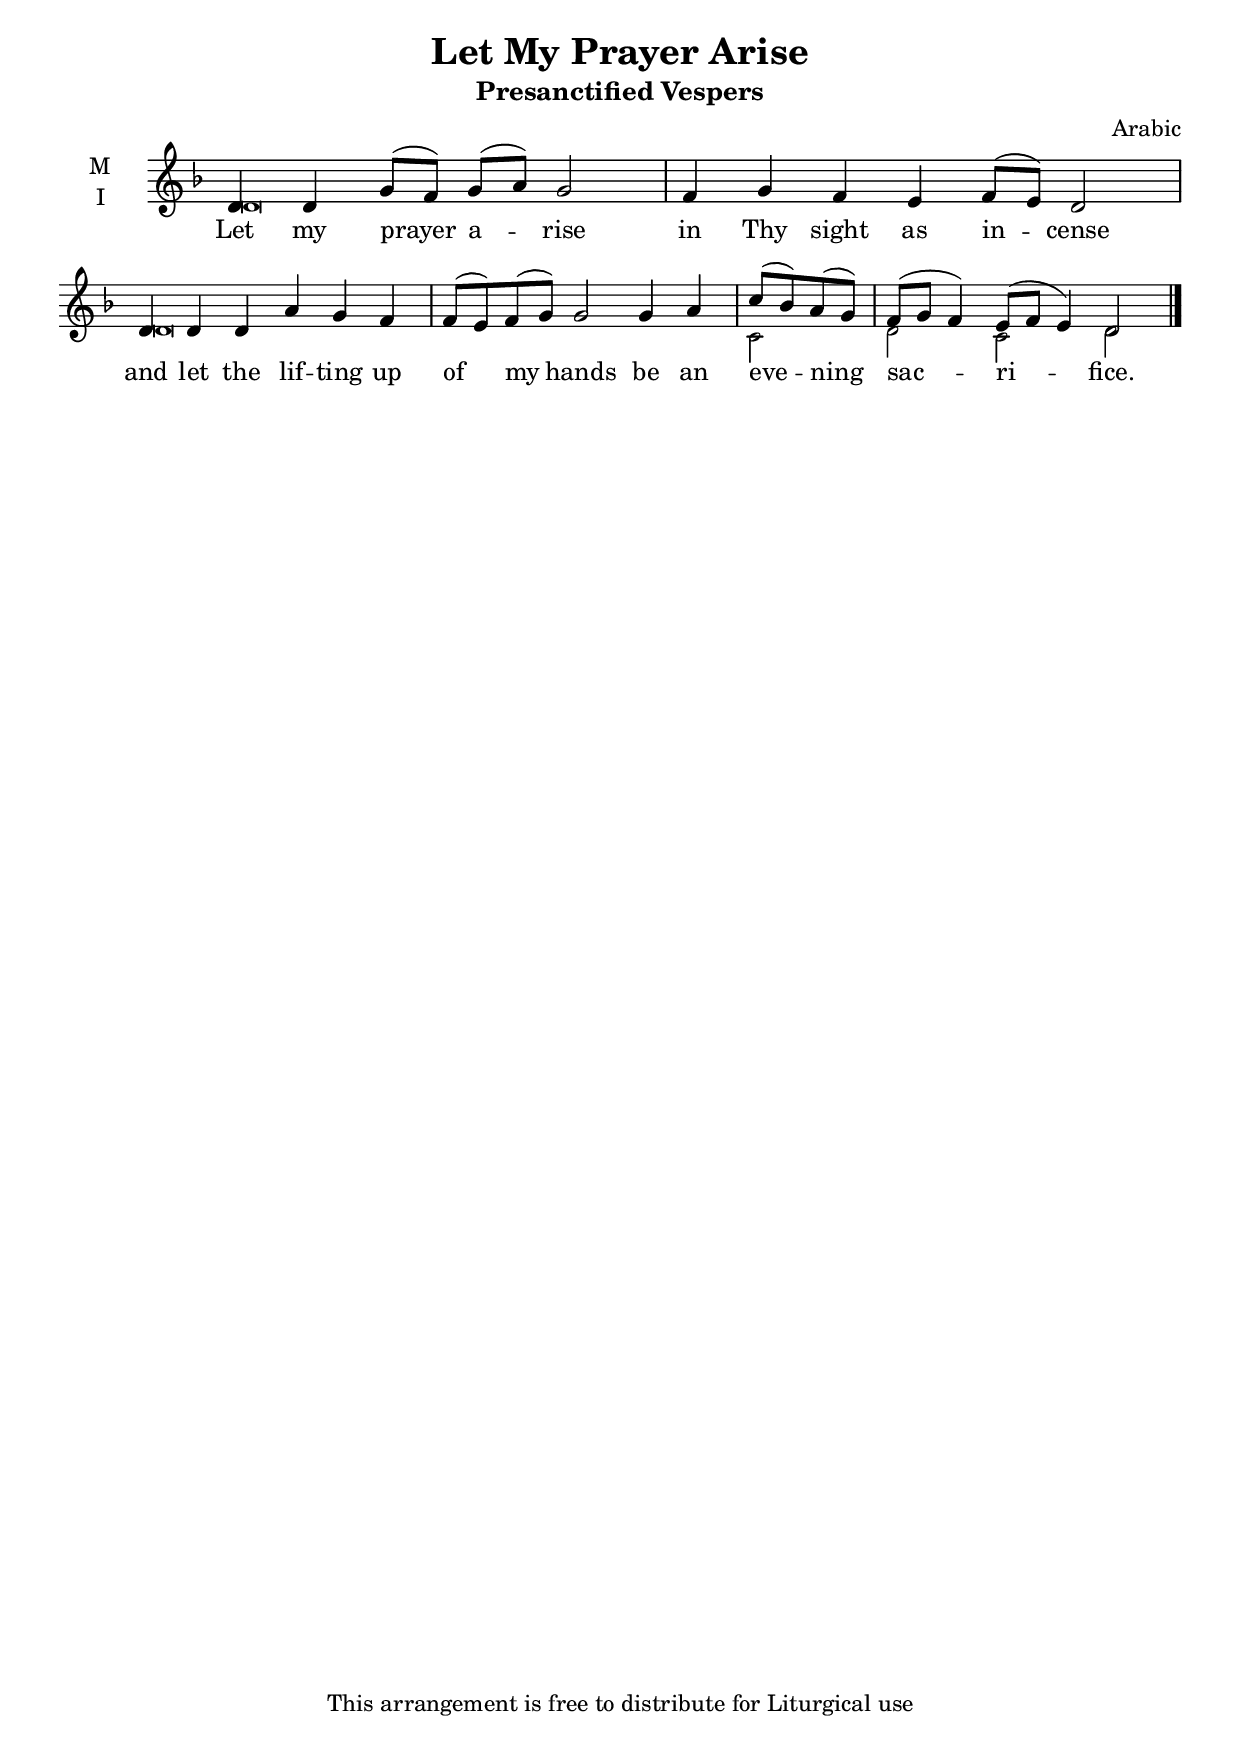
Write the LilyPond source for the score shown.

\version "2.18.2"

\header {
  title = "Let My Prayer Arise"
  subtitle = "Presanctified Vespers"
  subsubtitle = ""
  composer = ""
  arranger = "Arabic"
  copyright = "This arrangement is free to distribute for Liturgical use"
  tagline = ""
}
\version "2.18.2"

twobm= \set Timing.measureLength = #(ly:make-moment 2/4)
sixbm= \set Timing.measureLength = #(ly:make-moment 6/4)
sevenbm= \set Timing.measureLength = #(ly:make-moment 7/4)

global = {
  \time 6/4 % Starts with
  \key f \major
}

lyricText = \lyricmode {
  Let my prayer a -- rise
  in Thy sight as in -- cense
  and let the lif -- ting up of my hands
  be an eve -- ning sac -- ri -- fice.
}

melody = \relative g' {
  \sixbm d4 d g8( f) g( a) g2
  \sevenbm f4 g f e f8( e) d2
  \sixbm d4 d d a' g f f8( e) f( g) g2
  g4 a \twobm c8( bes) a( g) \sixbm f( g f4) e8( f e4) d2 \bar"|."
}

ison = \relative c' { \global \tiny
  d\breve
  s1 s4
  d\breve s1
  c2 d c d
}

\score {
  \new ChoirStaff <<
    \new Staff \with {
      midiInstrument = "choir aahs"
      instrumentName = \markup \center-column { M I }
    } <<
      \new Voice = "melody" { \voiceOne \melody }
      \new Voice = "ison" { \voiceTwo \ison }
    >>
    \new Lyrics \with {
      \override VerticalAxisGroup #'staff-affinity = #CENTER
    } \lyricsto "melody" \lyricText

  >>
  \layout {
    \context {
      \Staff
      \remove "Time_signature_engraver"
    }
    \context {
      \Score
      \omit BarNumber
    }
  }
  \midi { \tempo 4 = 100
          \context {
            \Voice
            \remove "Dynamic_performer"
    }
  }
}

